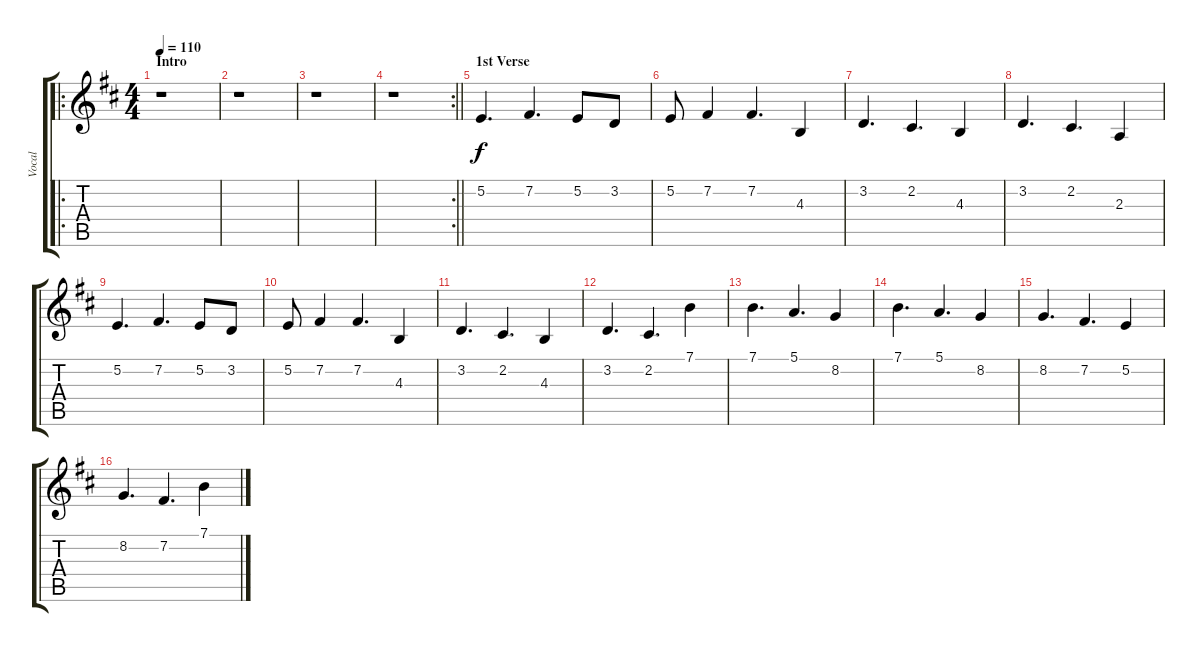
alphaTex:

\track ("Vocal" "Vocal") {instrument lead1square}
\staff {score tabs}
\tuning (E4 B3 G3 D3 A2 E2) {hide}
\ro
\ts (4 4)
\section ("" "Intro")
\tempo 110
\clef g2
\ks d
r.1{dy f instrument lead1square} |
r.1 |
r.1 |
\rc 2
\barLineRight lightlight
r.1 |
\section ("" "1st Verse")
5.2.4{d} 7.2.4{d} 5.2.8 3.2.8 |
5.2.8 7.2.4 7.2.4{d} 4.3.4 |
3.2.4{d} 2.2.4{d} 4.3.4 |
3.2.4{d} 2.2.4{d} 2.3.4 |
5.2.4{d} 7.2.4{d} 5.2.8 3.2.8 |
5.2.8 7.2.4 7.2.4{d} 4.3.4 |
3.2.4{d} 2.2.4{d} 4.3.4 |
3.2.4{d} 2.2.4{d} 7.1.4 |
7.1.4{d} 5.1.4{d} 8.2.4 |
7.1.4{d} 5.1.4{d} 8.2.4 |
8.2.4{d} 7.2.4{d} 5.2.4 |
8.2.4{d} 7.2.4{d} 7.1.4
